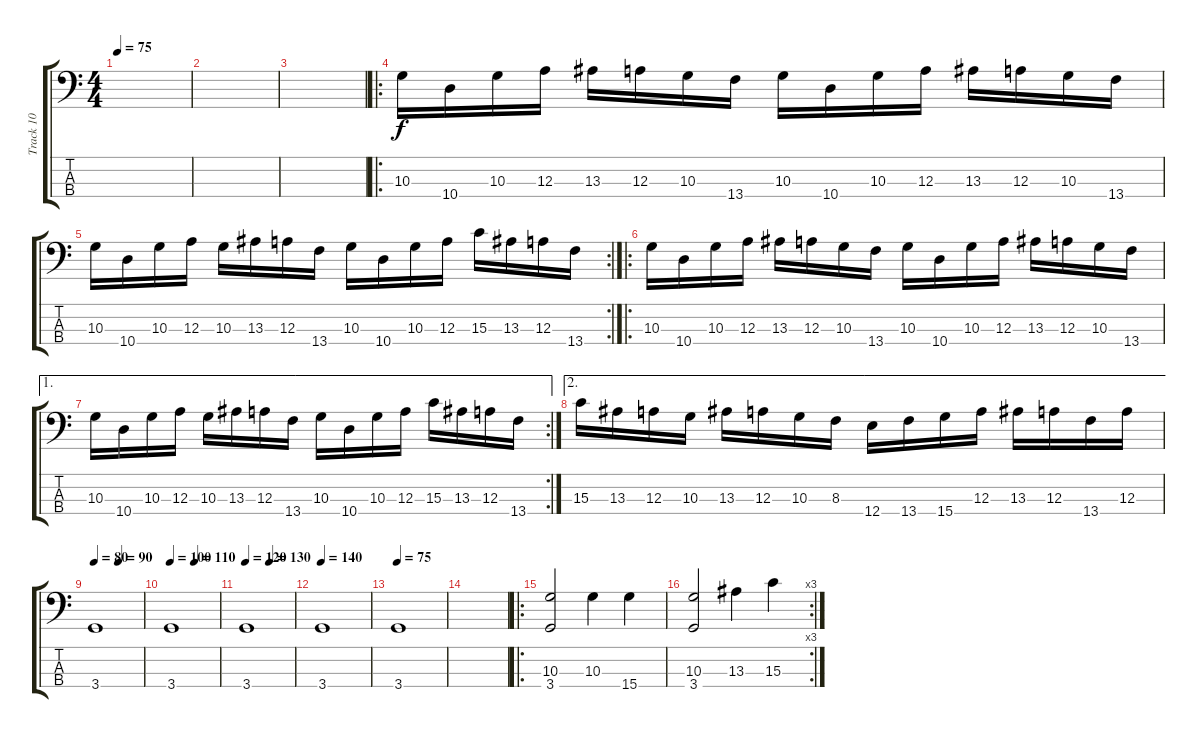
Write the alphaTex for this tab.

\track ("Track 10" "Track 10") {instrument electricbassfinger}
\staff {score tabs}
\tuning (G2 D2 A1 E1) {hide}
\ts (4 4)
\tempo 75
\clef f4
\ks c
|
|
|
\ro
10.3.16 10.4.16 10.3.16 12.3.16 13.3.16 12.3.16 10.3.16 13.4.16 10.3.16 10.4.16 10.3.16 12.3.16 13.3.16 12.3.16 10.3.16 13.4.16 |
\rc 2
10.3.16 10.4.16 10.3.16 12.3.16 10.3.16 13.3.16 12.3.16 13.4.16 10.3.16 10.4.16 10.3.16 12.3.16 15.3.16 13.3.16 12.3.16 13.4.16 |
\ro
10.3.16 10.4.16 10.3.16 12.3.16 13.3.16 12.3.16 10.3.16 13.4.16 10.3.16 10.4.16 10.3.16 12.3.16 13.3.16 12.3.16 10.3.16 13.4.16 |
\ae 1
\rc 2
10.3.16 10.4.16 10.3.16 12.3.16 10.3.16 13.3.16 12.3.16 13.4.16 10.3.16 10.4.16 10.3.16 12.3.16 15.3.16 13.3.16 12.3.16 13.4.16 |
\ae 2
15.3.16 13.3.16 12.3.16 10.3.16 13.3.16 12.3.16 10.3.16 8.3.16 12.4.16 13.4.16 15.4.16 12.3.16 13.3.16 12.3.16 13.4.16 12.3.16 |
\tempo 80
\tempo (90 0.5)
3.4.1 |
\tempo 100
\tempo (110 0.5)
3.4.1 |
\tempo 120
\tempo (130 0.5)
3.4.1 |
\tempo 140
3.4.1 |
\tempo 75
3.4.1 |
|
\ro
(10.3 3.4).2 10.3.4 15.4.4 |
\rc 3
(10.3 3.4).2 13.3.4 15.3.4
